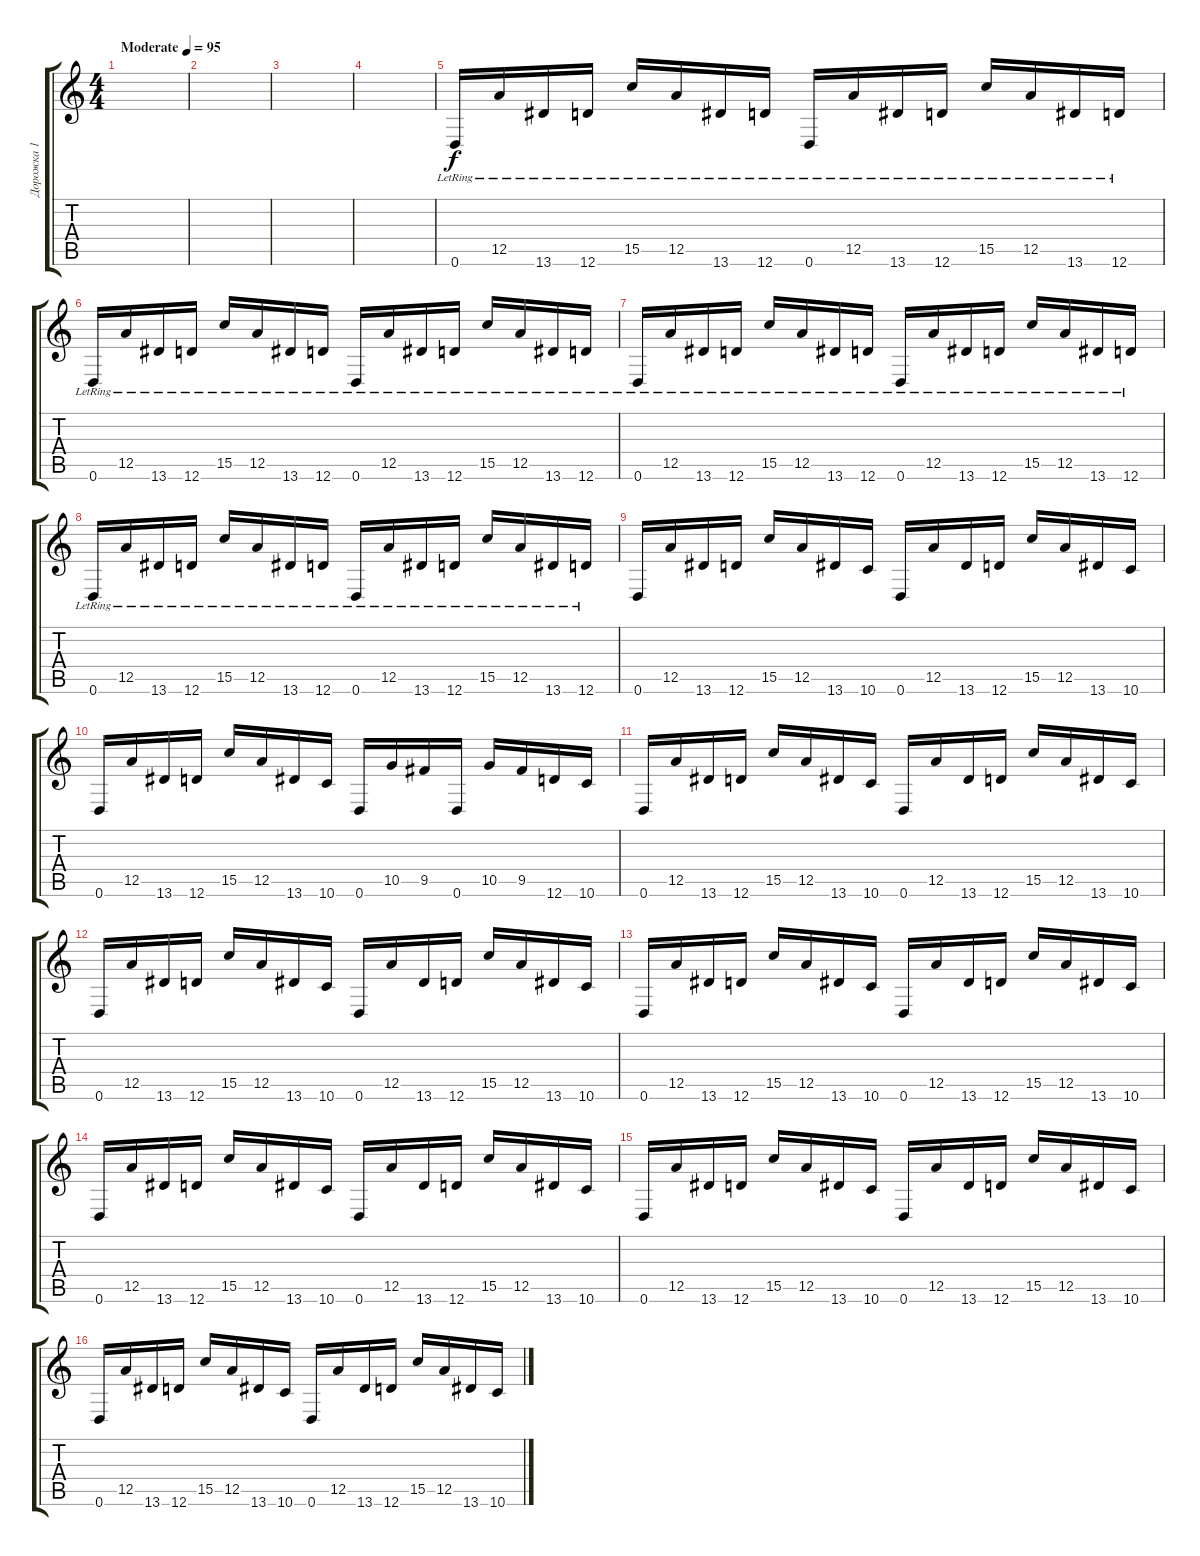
\track ("Дорожка 1" "Дорожка 1") {instrument distortionguitar}
\staff {score tabs}
\tuning (E4 B3 G3 D3 A2 D2) {hide}
\ts (4 4)
\tempo (95 "Moderate")
\clef g2
\ks c
|
|
|
|
0.6{lr}.16 12.5{lr}.16 13.6{lr}.16 12.6{lr}.16 15.5{lr}.16 12.5{lr}.16 13.6{lr}.16 12.6{lr}.16 0.6{lr}.16 12.5{lr}.16 13.6{lr}.16 12.6{lr}.16 15.5{lr}.16 12.5{lr}.16 13.6{lr}.16 12.6{lr}.16 |
0.6{lr}.16 12.5{lr}.16 13.6{lr}.16 12.6{lr}.16 15.5{lr}.16 12.5{lr}.16 13.6{lr}.16 12.6{lr}.16 0.6{lr}.16 12.5{lr}.16 13.6{lr}.16 12.6{lr}.16 15.5{lr}.16 12.5{lr}.16 13.6{lr}.16 12.6{lr}.16 |
0.6{lr}.16 12.5{lr}.16 13.6{lr}.16 12.6{lr}.16 15.5{lr}.16 12.5{lr}.16 13.6{lr}.16 12.6{lr}.16 0.6{lr}.16 12.5{lr}.16 13.6{lr}.16 12.6{lr}.16 15.5{lr}.16 12.5{lr}.16 13.6{lr}.16 12.6{lr}.16 |
0.6{lr}.16 12.5{lr}.16 13.6{lr}.16 12.6{lr}.16 15.5{lr}.16 12.5{lr}.16 13.6{lr}.16 12.6{lr}.16 0.6{lr}.16 12.5{lr}.16 13.6{lr}.16 12.6{lr}.16 15.5{lr}.16 12.5{lr}.16 13.6{lr}.16 12.6{lr}.16 |
0.6.16{dy f} 12.5.16 13.6.16 12.6.16 15.5.16 12.5.16 13.6.16 10.6.16 0.6.16 12.5.16 13.6.16 12.6.16 15.5.16 12.5.16 13.6.16 10.6.16 |
0.6.16 12.5.16 13.6.16 12.6.16 15.5.16 12.5.16 13.6.16 10.6.16 0.6.16 10.5.16 9.5.16 0.6.16 10.5.16 9.5.16 12.6.16 10.6.16 |
0.6.16 12.5.16 13.6.16 12.6.16 15.5.16 12.5.16 13.6.16 10.6.16 0.6.16 12.5.16 13.6.16 12.6.16 15.5.16 12.5.16 13.6.16 10.6.16 |
0.6.16 12.5.16 13.6.16 12.6.16 15.5.16 12.5.16 13.6.16 10.6.16 0.6.16 12.5.16 13.6.16 12.6.16 15.5.16 12.5.16 13.6.16 10.6.16 |
0.6.16 12.5.16 13.6.16 12.6.16 15.5.16 12.5.16 13.6.16 10.6.16 0.6.16 12.5.16 13.6.16 12.6.16 15.5.16 12.5.16 13.6.16 10.6.16 |
0.6.16 12.5.16 13.6.16 12.6.16 15.5.16 12.5.16 13.6.16 10.6.16 0.6.16 12.5.16 13.6.16 12.6.16 15.5.16 12.5.16 13.6.16 10.6.16 |
0.6.16 12.5.16 13.6.16 12.6.16 15.5.16 12.5.16 13.6.16 10.6.16 0.6.16 12.5.16 13.6.16 12.6.16 15.5.16 12.5.16 13.6.16 10.6.16 |
0.6.16 12.5.16 13.6.16 12.6.16 15.5.16 12.5.16 13.6.16 10.6.16 0.6.16 12.5.16 13.6.16 12.6.16 15.5.16 12.5.16 13.6.16 10.6.16
